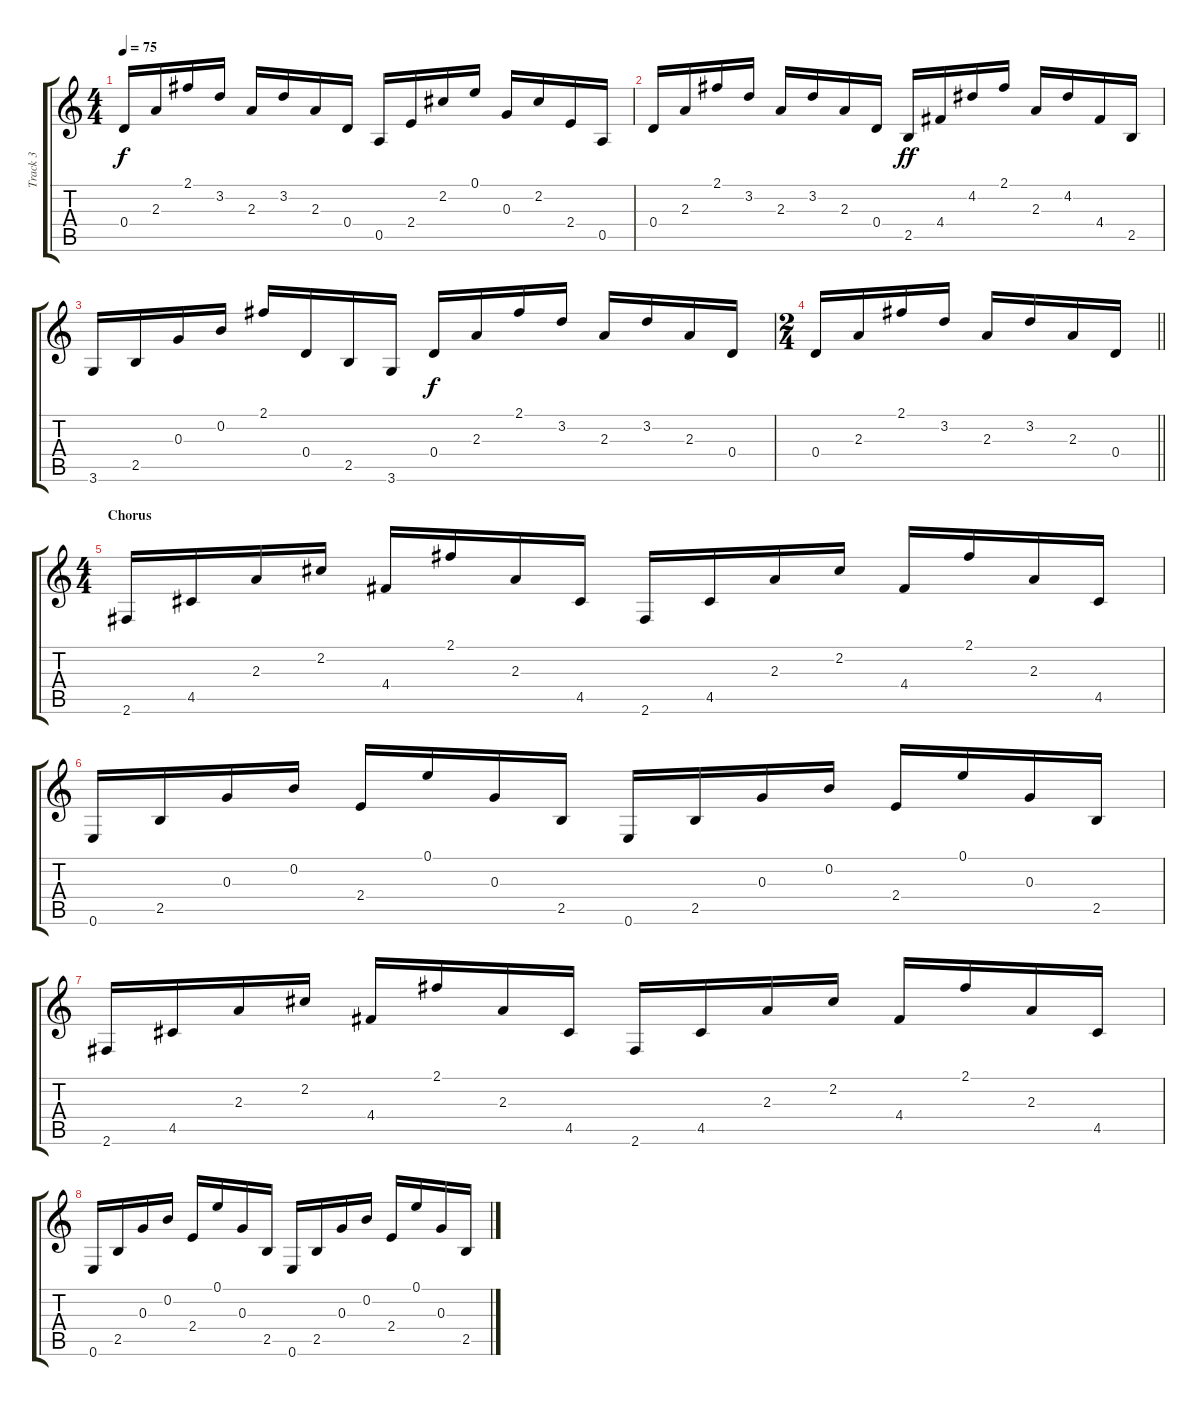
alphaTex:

\track ("Track 3" "Track 3") {instrument acousticguitarnylon}
\staff {score tabs}
\tuning (E4 B3 G3 D3 A2 E2) {hide}
\ts (4 4)
\tempo 75
\clef g2
\ks c
0.4.16{dy f} 2.3.16 2.1.16 3.2.16 2.3.16 3.2.16 2.3.16 0.4.16 0.5.16 2.4.16 2.2.16 0.1.16 0.3.16 2.2.16 2.4.16 0.5.16 |
0.4.16 2.3.16 2.1.16 3.2.16 2.3.16 3.2.16 2.3.16 0.4.16 2.5.16{dy ff} 4.4.16 4.2.16 2.1.16 2.3.16 4.2.16 4.4.16 2.5.16 |
3.6.16 2.5.16 0.3.16 0.2.16 2.1.16 0.4.16 2.5.16 3.6.16 0.4.16{dy f} 2.3.16 2.1.16 3.2.16 2.3.16 3.2.16 2.3.16 0.4.16 |
\ts (2 4)
\barLineRight lightlight
0.4.16 2.3.16 2.1.16 3.2.16 2.3.16 3.2.16 2.3.16 0.4.16 |
\ts (4 4)
\section ("" "Chorus")
2.6.16 4.5.16 2.3.16 2.2.16 4.4.16 2.1.16 2.3.16 4.5.16 2.6.16 4.5.16 2.3.16 2.2.16 4.4.16 2.1.16 2.3.16 4.5.16 |
0.6.16 2.5.16 0.3.16 0.2.16 2.4.16 0.1.16 0.3.16 2.5.16 0.6.16 2.5.16 0.3.16 0.2.16 2.4.16 0.1.16 0.3.16 2.5.16 |
2.6.16 4.5.16 2.3.16 2.2.16 4.4.16 2.1.16 2.3.16 4.5.16 2.6.16 4.5.16 2.3.16 2.2.16 4.4.16 2.1.16 2.3.16 4.5.16 |
0.6.16 2.5.16 0.3.16 0.2.16 2.4.16 0.1.16 0.3.16 2.5.16 0.6.16 2.5.16 0.3.16 0.2.16 2.4.16 0.1.16 0.3.16 2.5.16
